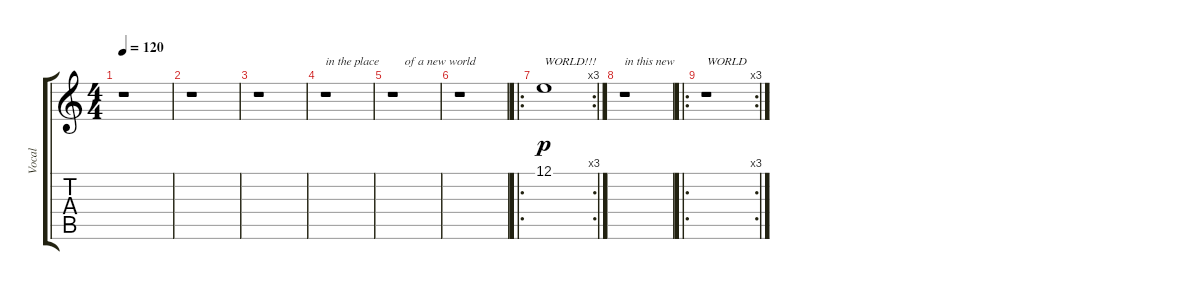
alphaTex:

\track ("Vocal" "Vocal") {instrument lead2sawtooth}
\staff {score tabs}
\tuning (E4 B3 G3 D3 A2 E2) {hide}
\ts (4 4)
\tempo 120
\clef g2
\ks c
r.1{dy f} |
r.1 |
r.1 |
r.1{txt "in the place"} |
r.1{txt "    of a new world"} |
r.1 |
\ro
\rc 3
12.1.1{txt "WORLD!!!" dy p} |
r.1{txt "in this new"} |
\ro
\rc 3
r.1{txt "WORLD"}
